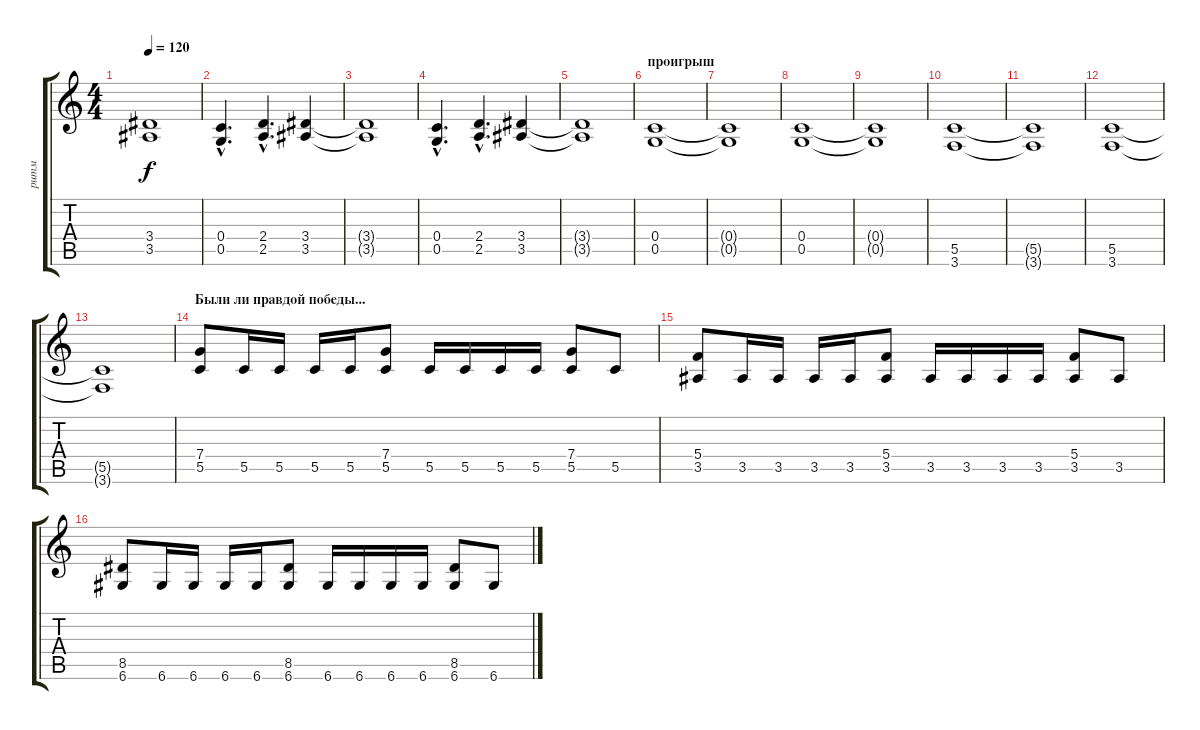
\track ("ритм" "ритм") {instrument distortionguitar}
\staff {score tabs}
\tuning (D4 A3 F3 C3 G2 D2) {hide}
\ts (4 4)
\tempo 120
\clef g2
\ks c
(3.4{t} 3.5{t}).1{dy f} |
(0.4{hac} 0.5{hac}).4{d} (2.4{hac} 2.5{hac}).4{d} (3.4 3.5).4 |
(3.4{t} 3.5{t}).1 |
(0.4{hac} 0.5{hac}).4{d} (2.4{hac} 2.5{hac}).4{d} (3.4 3.5).4 |
(3.4{t} 3.5{t}).1 |
\section ("" "проигрыш")
(0.4 0.5).1 |
(0.4{t} 0.5{t}).1 |
(0.4 0.5).1 |
(0.4{t} 0.5{t}).1 |
(5.5 3.6).1 |
(5.5{t} 3.6{t}).1 |
(5.5 3.6).1 |
(5.5{t} 3.6{t}).1 |
\section ("" "Были ли правдой победы...")
(7.4 5.5).8 5.5.16 5.5.16 5.5.16 5.5.16 (7.4 5.5).8 5.5.16 5.5.16 5.5.16 5.5.16 (7.4 5.5).8 5.5.8 |
(5.4 3.5).8 3.5.16 3.5.16 3.5.16 3.5.16 (5.4 3.5).8 3.5.16 3.5.16 3.5.16 3.5.16 (5.4 3.5).8 3.5.8 |
(8.5 6.6).8 6.6.16 6.6.16 6.6.16 6.6.16 (8.5 6.6).8 6.6.16 6.6.16 6.6.16 6.6.16 (8.5 6.6).8 6.6.8
